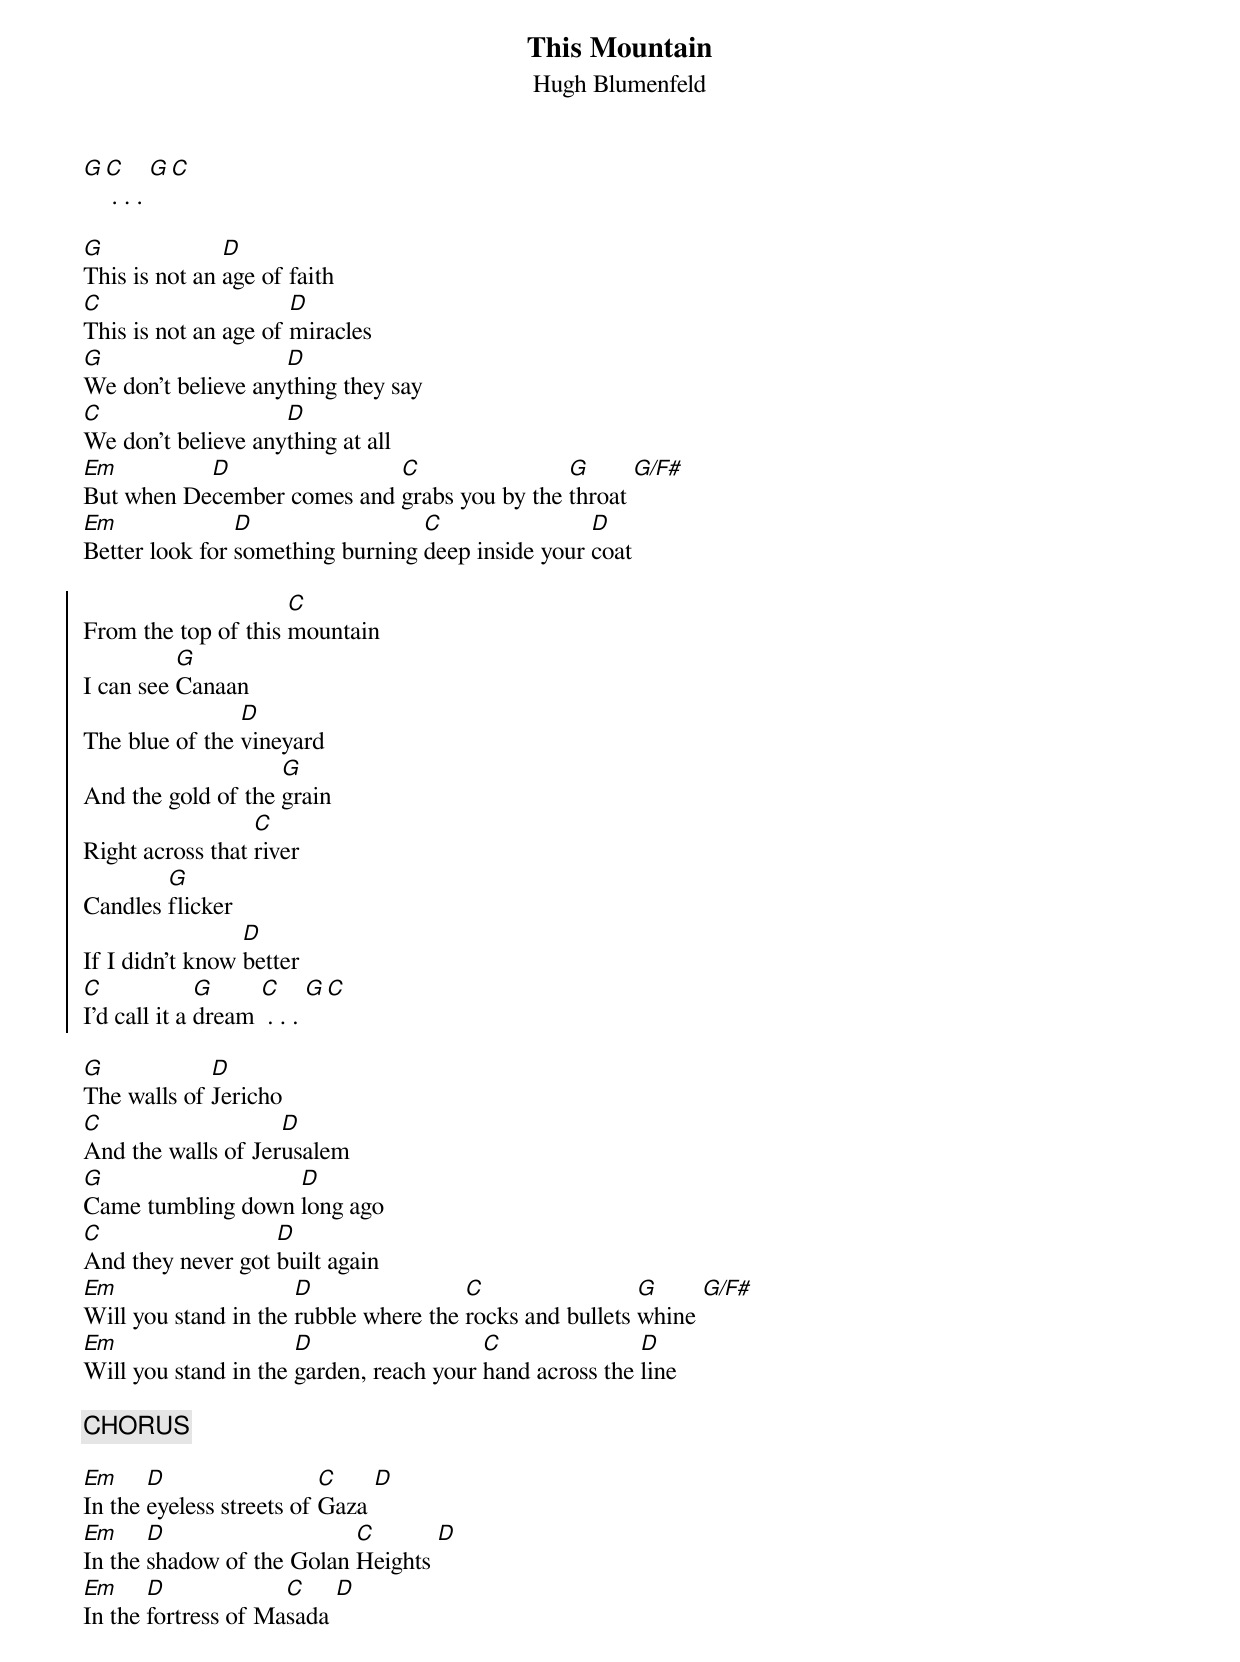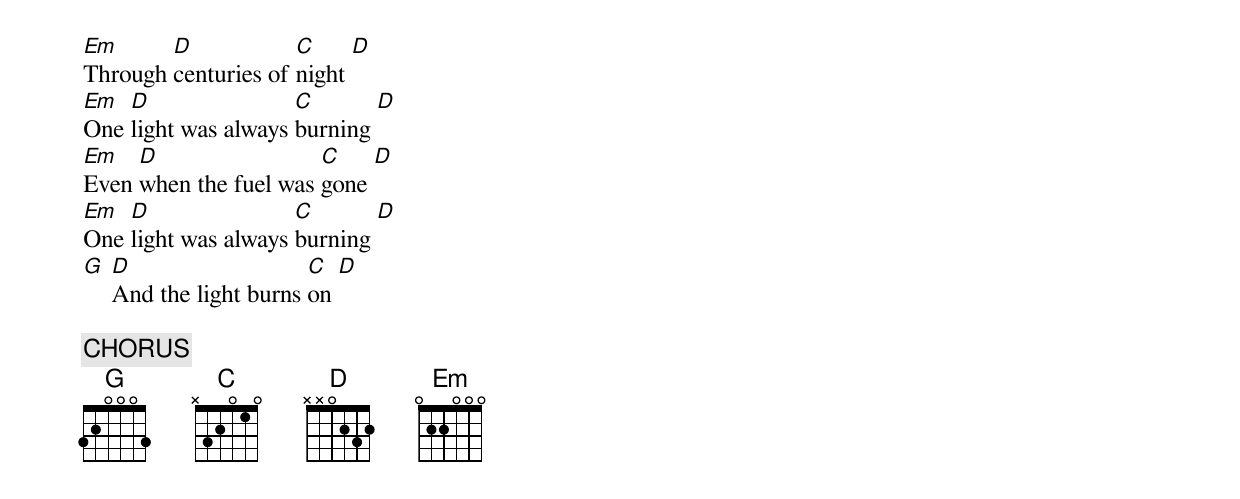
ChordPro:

{t: This Mountain}
{st: Hugh Blumenfeld}

[G][C] . . . [G][C]

[G]This is not an [D]age of faith
[C]This is not an age of [D]miracles
[G]We don't believe any[D]thing they say
[C]We don't believe any[D]thing at all
[Em]But when De[D]cember comes and [C]grabs you by the [G]throat [G/F#]
[Em]Better look for [D]something burning [C]deep inside your [D]coat

{soc}
From the top of this [C]mountain
I can see [G]Canaan
The blue of the [D]vineyard
And the gold of the [G]grain
Right across that [C]river
Candles [G]flicker
If I didn't know [D]better
[C]I'd call it a [G]dream [C] . . . [G][C]
{eoc}

[G]The walls of [D]Jericho
[C]And the walls of Jer[D]usalem
[G]Came tumbling down [D]long ago
[C]And they never got [D]built again
[Em]Will you stand in the [D]rubble where the [C]rocks and bullets [G]whine [G/F#]
[Em]Will you stand in the [D]garden, reach your [C]hand across the [D]line

{c: CHORUS}

[Em]In the [D]eyeless streets of [C]Gaza [D]
[Em]In the [D]shadow of the Golan [C]Heights [D]
[Em]In the [D]fortress of Ma[C]sada [D]
[Em]Through [D]centuries of [C]night [D]
[Em]One [D]light was always [C]burning [D]
[Em]Even [D]when the fuel was [C]gone [D]
[Em]One [D]light was always [C]burning [D]
[G] [D]And the light burns [C]on [D]

{c: CHORUS}
